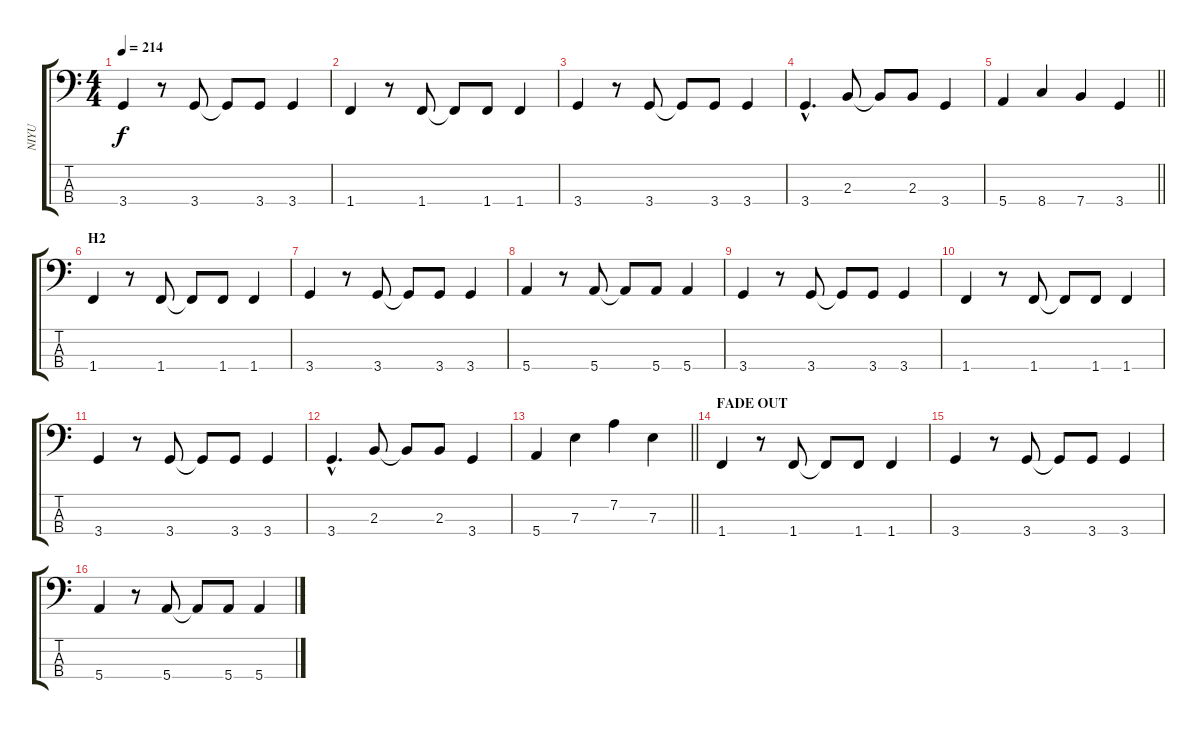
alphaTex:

\track ("NIYU" "NIYU") {instrument electricbasspick}
\staff {score tabs}
\tuning (G2 D2 A1 E1) {hide}
\ts (4 4)
\tempo 214
\clef f4
\ks c
3.4.4{dy f} r.8 3.4.8 3.4{t}.8 3.4.8 3.4.4 |
1.4.4 r.8 1.4.8 1.4{t}.8 1.4.8 1.4.4 |
3.4.4 r.8 3.4.8 3.4{t}.8 3.4.8 3.4.4 |
3.4{hac}.4{d} 2.3.8 2.3{t}.8 2.3.8 3.4.4 |
\barLineRight lightlight
5.4.4 8.4.4 7.4.4 3.4.4 |
\section ("" "H2")
1.4.4 r.8 1.4.8 1.4{t}.8 1.4.8 1.4.4 |
3.4.4 r.8 3.4.8 3.4{t}.8 3.4.8 3.4.4 |
5.4.4 r.8 5.4.8 5.4{t}.8 5.4.8 5.4.4 |
3.4.4 r.8 3.4.8 3.4{t}.8 3.4.8 3.4.4 |
1.4.4 r.8 1.4.8 1.4{t}.8 1.4.8 1.4.4 |
3.4.4 r.8 3.4.8 3.4{t}.8 3.4.8 3.4.4 |
3.4{hac}.4{d} 2.3.8 2.3{t}.8 2.3.8 3.4.4 |
\barLineRight lightlight
5.4.4 7.3.4 7.2.4 7.3.4 |
\section ("" "FADE OUT")
1.4.4 r.8 1.4.8 1.4{t}.8 1.4.8 1.4.4 |
3.4.4 r.8 3.4.8 3.4{t}.8 3.4.8 3.4.4 |
5.4.4 r.8 5.4.8 5.4{t}.8 5.4.8 5.4.4
